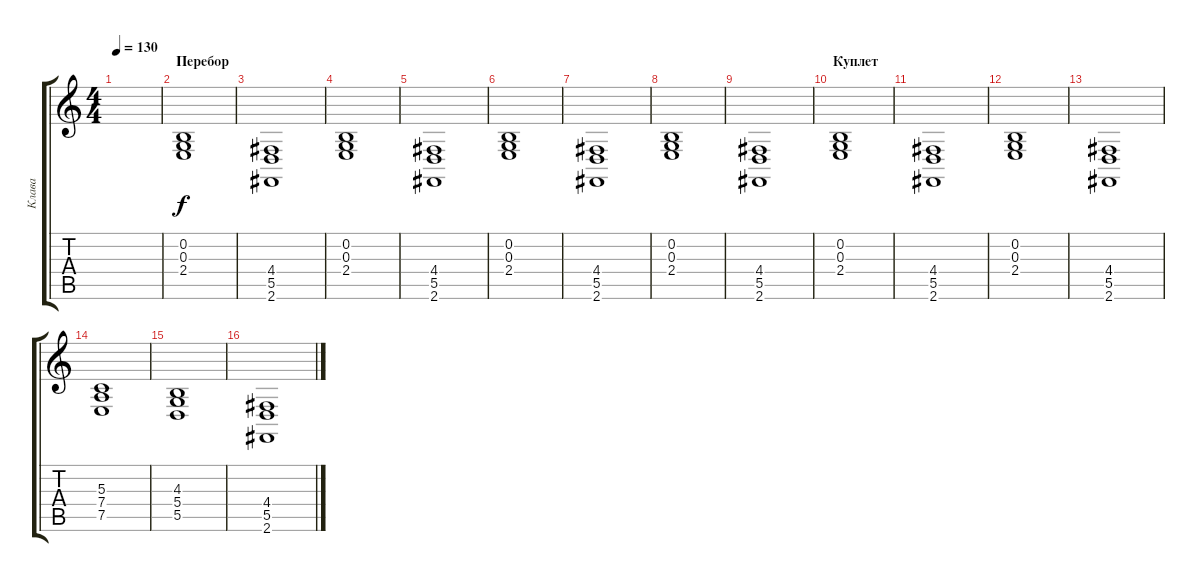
\track ("Клава" "Клава") {instrument synthstrings1}
\staff {score tabs}
\tuning (E4 B3 G3 D3 A2 E2) {hide}
\ts (4 4)
\tempo 130
\clef g2
\ks c
|
\section ("" "Перебор")
(0.2 0.3 2.4).1 |
(4.4 5.5 2.6).1 |
(0.2 0.3 2.4).1 |
(4.4 5.5 2.6).1 |
(0.2 0.3 2.4).1 |
(4.4 5.5 2.6).1 |
(0.2 0.3 2.4).1 |
(4.4 5.5 2.6).1 |
\section ("" "Куплет")
(0.2 0.3 2.4).1 |
(4.4 5.5 2.6).1 |
(0.2 0.3 2.4).1 |
(4.4 5.5 2.6).1 |
(5.3 7.4 7.5).1 |
(4.3 5.4 5.5).1 |
(4.4 5.5 2.6).1
